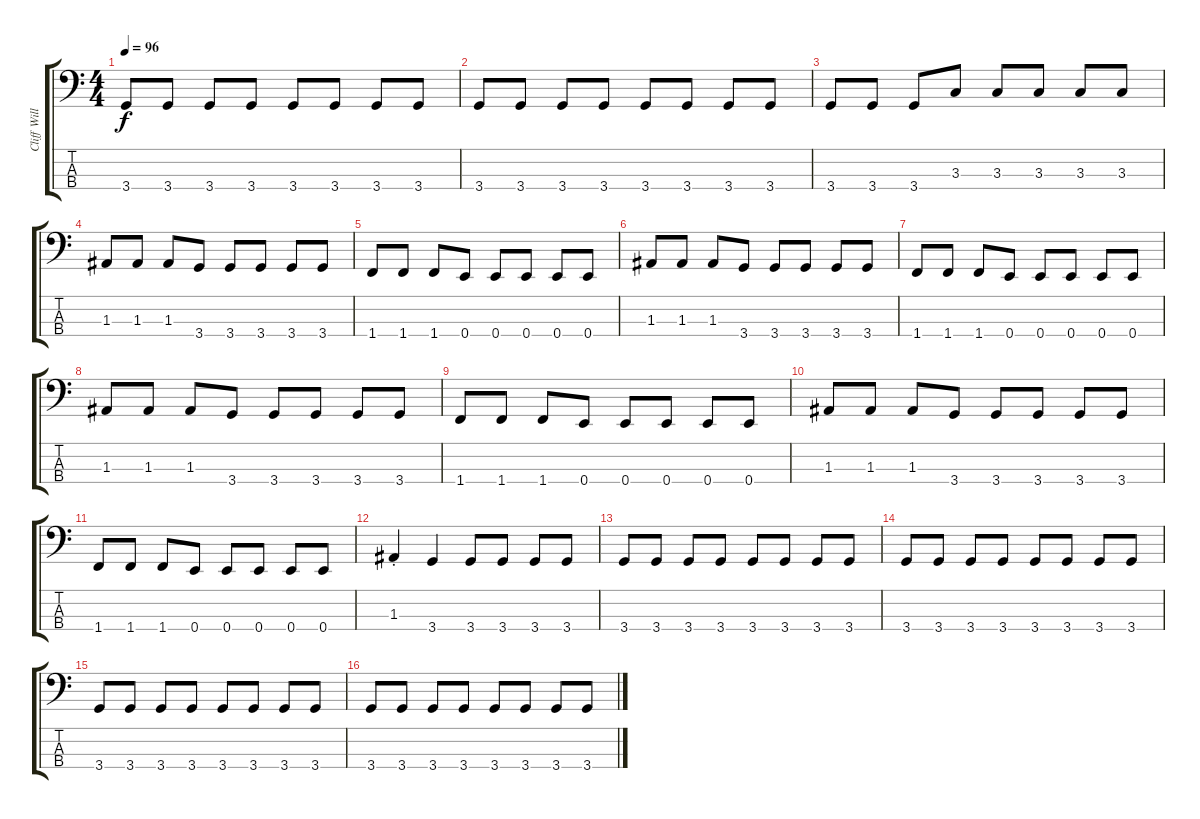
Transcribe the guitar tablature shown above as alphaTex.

\track ("Cliff Williams: Bass Guitar" "Cliff Will") {instrument electricbasspick}
\staff {score tabs}
\tuning (G2 D2 A1 E1) {hide}
\ts (4 4)
\tempo 96
\clef f4
\ks c
3.4.8{dy f} 3.4.8 3.4.8 3.4.8 3.4.8 3.4.8 3.4.8 3.4.8 |
3.4.8 3.4.8 3.4.8 3.4.8 3.4.8 3.4.8 3.4.8 3.4.8 |
3.4.8 3.4.8 3.4.8 3.3.8 3.3.8 3.3.8 3.3.8 3.3.8 |
1.3.8 1.3.8 1.3.8 3.4.8 3.4.8 3.4.8 3.4.8 3.4.8 |
1.4.8 1.4.8 1.4.8 0.4.8 0.4.8 0.4.8 0.4.8 0.4.8 |
1.3.8 1.3.8 1.3.8 3.4.8 3.4.8 3.4.8 3.4.8 3.4.8 |
1.4.8 1.4.8 1.4.8 0.4.8 0.4.8 0.4.8 0.4.8 0.4.8 |
1.3.8 1.3.8 1.3.8 3.4.8 3.4.8 3.4.8 3.4.8 3.4.8 |
1.4.8 1.4.8 1.4.8 0.4.8 0.4.8 0.4.8 0.4.8 0.4.8 |
1.3.8 1.3.8 1.3.8 3.4.8 3.4.8 3.4.8 3.4.8 3.4.8 |
1.4.8 1.4.8 1.4.8 0.4.8 0.4.8 0.4.8 0.4.8 0.4.8 |
1.3{st}.4 3.4.4 3.4.8 3.4.8 3.4.8 3.4.8 |
3.4.8 3.4.8 3.4.8 3.4.8 3.4.8 3.4.8 3.4.8 3.4.8 |
3.4.8 3.4.8 3.4.8 3.4.8 3.4.8 3.4.8 3.4.8 3.4.8 |
3.4.8 3.4.8 3.4.8 3.4.8 3.4.8 3.4.8 3.4.8 3.4.8 |
3.4.8 3.4.8 3.4.8 3.4.8 3.4.8 3.4.8 3.4.8 3.4.8
